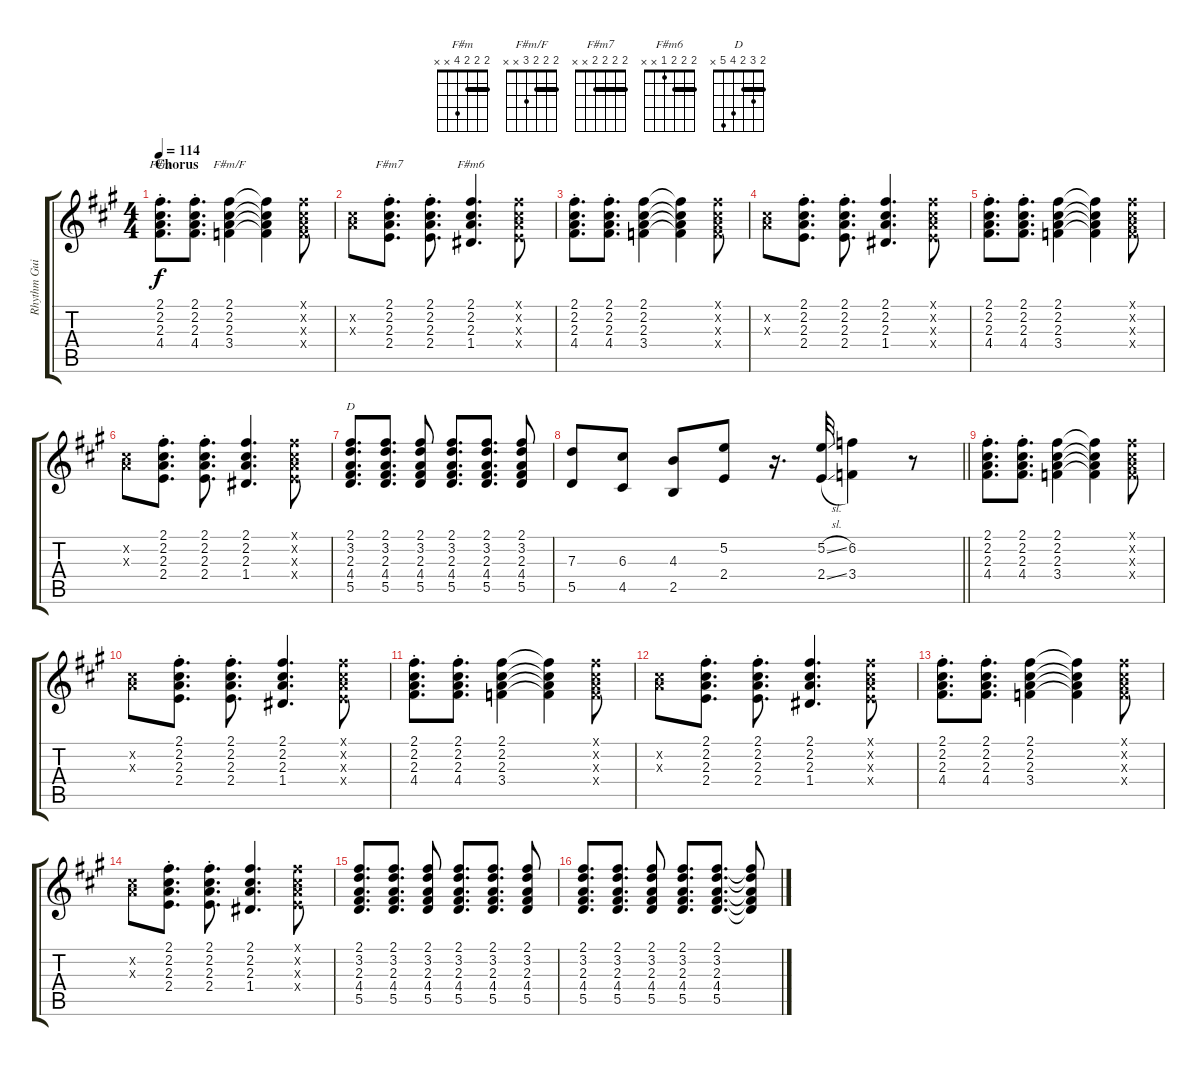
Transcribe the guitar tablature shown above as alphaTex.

\track ("Rhythm Guitar" "Rhythm Gui") {instrument electricguitarjazz}
\staff {score tabs}
\tuning (E4 B3 G3 D3 A2 E2) {hide}
\chord ("F#m" 2 2 2 4 x x) {barre 2}
\chord ("F#m/F" 2 2 2 3 x x) {barre 2}
\chord ("F#m7" 2 2 2 2 x x) {barre 2}
\chord ("F#m6" 2 2 2 1 x x) {barre 2}
\chord ("D" 2 3 2 4 5 x) {barre 2}
\ts (4 4)
\section ("" "Chorus")
\tempo 114
\clef g2
\ks a
(2.1{st} 2.2{st} 2.3{st} 4.4{st}).8{d ch "F#m" dy f} (2.1{st} 2.2{st} 2.3{st} 4.4{st}).8{d} (2.1 2.2 2.3 3.4).4{ch "F#m/F"} (2.1{t} 2.2{t} 2.3{t} 3.4{t}).4 (2.1{x} 2.2{x} 2.3{x} 3.4{x}).8 |
(2.2{x} 2.3{x}).8 (2.1{st} 2.2{st} 2.3{st} 2.4{st}).8{d ch "F#m7"} (2.1{st} 2.2{st} 2.3{st} 2.4{st}).8{d} (2.1 2.2 2.3 1.4).4{d ch "F#m6"} (2.1{x} 2.2{x} 2.3{x} 2.4{x}).8 |
(2.1{st} 2.2{st} 2.3{st} 4.4{st}).8{d} (2.1{st} 2.2{st} 2.3{st} 4.4{st}).8{d} (2.1 2.2 2.3 3.4).4 (2.1{t} 2.2{t} 2.3{t} 3.4{t}).4 (2.1{x} 2.2{x} 2.3{x} 3.4{x}).8 |
(2.2{x} 2.3{x}).8 (2.1{st} 2.2{st} 2.3{st} 2.4{st}).8{d} (2.1{st} 2.2{st} 2.3{st} 2.4{st}).8{d} (2.1 2.2 2.3 1.4).4{d} (2.1{x} 2.2{x} 2.3{x} 2.4{x}).8 |
(2.1{st} 2.2{st} 2.3{st} 4.4{st}).8{d} (2.1{st} 2.2{st} 2.3{st} 4.4{st}).8{d} (2.1 2.2 2.3 3.4).4 (2.1{t} 2.2{t} 2.3{t} 3.4{t}).4 (2.1{x} 2.2{x} 2.3{x} 3.4{x}).8 |
(2.2{x} 2.3{x}).8 (2.1{st} 2.2{st} 2.3{st} 2.4{st}).8{d} (2.1{st} 2.2{st} 2.3{st} 2.4{st}).8{d} (2.1 2.2 2.3 1.4).4{d} (2.1{x} 2.2{x} 2.3{x} 2.4{x}).8 |
(2.1 3.2 2.3 4.4 5.5).8{d ch "D"} (2.1 3.2 2.3 4.4 5.5).8{d} (2.1 3.2 2.3 4.4 5.5).8 (2.1 3.2 2.3 4.4 5.5).8{d} (2.1 3.2 2.3 4.4 5.5).8{d} (2.1 3.2 2.3 4.4 5.5).8 |
\barLineRight lightlight
(7.3 5.5).8 (6.3 4.5).8 (4.3 2.5).8 (5.2 2.4).8 r.16{d} (5.2{sl} 2.4{sl}).32 (6.2 3.4).4 r.8 |
(2.1{st} 2.2{st} 2.3{st} 4.4{st}).8{d} (2.1{st} 2.2{st} 2.3{st} 4.4{st}).8{d} (2.1 2.2 2.3 3.4).4 (2.1{t} 2.2{t} 2.3{t} 3.4{t}).4 (2.1{x} 2.2{x} 2.3{x} 3.4{x}).8 |
(2.2{x} 2.3{x}).8 (2.1{st} 2.2{st} 2.3{st} 2.4{st}).8{d} (2.1{st} 2.2{st} 2.3{st} 2.4{st}).8{d} (2.1 2.2 2.3 1.4).4{d} (2.1{x} 2.2{x} 2.3{x} 2.4{x}).8 |
(2.1{st} 2.2{st} 2.3{st} 4.4{st}).8{d} (2.1{st} 2.2{st} 2.3{st} 4.4{st}).8{d} (2.1 2.2 2.3 3.4).4 (2.1{t} 2.2{t} 2.3{t} 3.4{t}).4 (2.1{x} 2.2{x} 2.3{x} 3.4{x}).8 |
(2.2{x} 2.3{x}).8 (2.1{st} 2.2{st} 2.3{st} 2.4{st}).8{d} (2.1{st} 2.2{st} 2.3{st} 2.4{st}).8{d} (2.1 2.2 2.3 1.4).4{d} (2.1{x} 2.2{x} 2.3{x} 2.4{x}).8 |
(2.1{st} 2.2{st} 2.3{st} 4.4{st}).8{d} (2.1{st} 2.2{st} 2.3{st} 4.4{st}).8{d} (2.1 2.2 2.3 3.4).4 (2.1{t} 2.2{t} 2.3{t} 3.4{t}).4 (2.1{x} 2.2{x} 2.3{x} 3.4{x}).8 |
(2.2{x} 2.3{x}).8 (2.1{st} 2.2{st} 2.3{st} 2.4{st}).8{d} (2.1{st} 2.2{st} 2.3{st} 2.4{st}).8{d} (2.1 2.2 2.3 1.4).4{d} (2.1{x} 2.2{x} 2.3{x} 2.4{x}).8 |
(2.1 3.2 2.3 4.4 5.5).8{d} (2.1 3.2 2.3 4.4 5.5).8{d} (2.1 3.2 2.3 4.4 5.5).8 (2.1 3.2 2.3 4.4 5.5).8{d} (2.1 3.2 2.3 4.4 5.5).8{d} (2.1 3.2 2.3 4.4 5.5).8 |
(2.1 3.2 2.3 4.4 5.5).8{d} (2.1 3.2 2.3 4.4 5.5).8{d} (2.1 3.2 2.3 4.4 5.5).8 (2.1 3.2 2.3 4.4 5.5).8{d} (2.1 3.2 2.3 4.4 5.5).8{d} (2.1{t} 3.2{t} 2.3{t} 4.4{t} 5.5{t}).8
